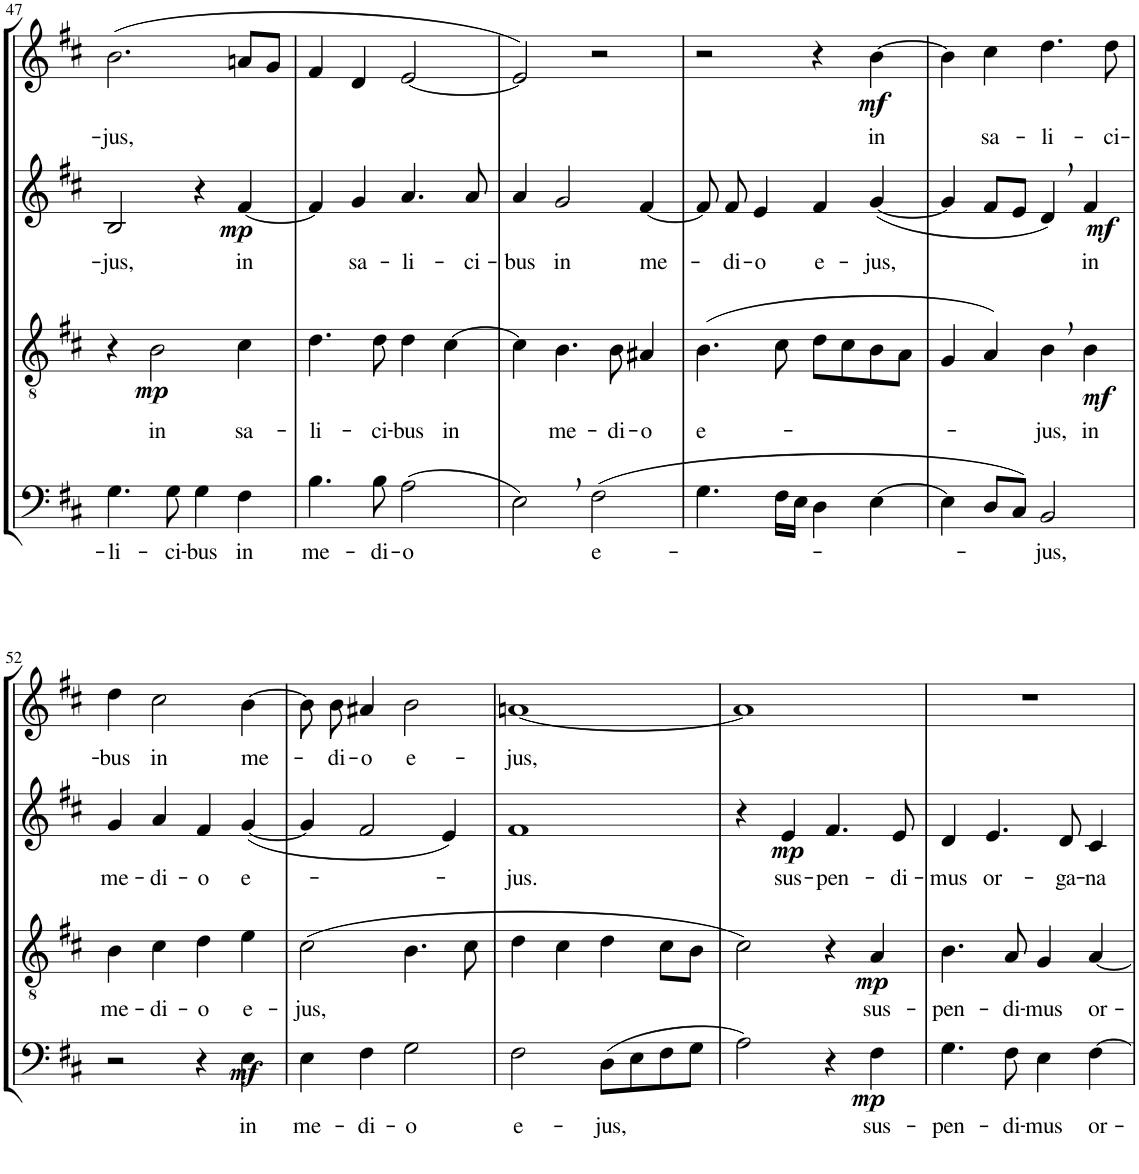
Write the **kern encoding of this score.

**kern	**text	**dynam	**kern	**text	**dynam	**kern	**text	**dynam	**kern	**text	**dynam
*part4	*part4	*part4	*part3	*part3	*part3	*part2	*part2	*part2	*part1	*part1	*part1
*staff4	*staff4	*staff4	*staff3	*staff3	*staff3	*staff2	*staff2	*staff2	*staff1	*staff1	*staff1
*I"Bassi	*	*	*I"Tenori	*	*	*I"Contralti	*	*	*I"Soprani	*	*
!!LO:PB:g=z
*clefF4	*	*	*clefGv2	*	*	*clefG2	*	*	*clefG2	*	*
*k[f#c#]	*	*	*k[f#c#]	*	*	*k[f#c#]	*	*	*k[f#c#]	*	*
*D:	*	*	*D:	*	*	*D:	*	*	*D:	*	*
*M4/4	*	*	*M4/4	*	*	*M4/4	*	*	*M4/4	*	*
*met(c)	*	*	*met(c)	*	*	*met(c)	*	*	*met(c)	*	*
=47	=47	=47	=47	=47	=47	=47	=47	=47	=47	=47	=47
!	!LO:LY:b	!	!	!	!	!	!LO:LY:b	!	!	!LO:LY:b	!
4.G\	-li-	.	4r	.	.	2B/	-jus,	.	(2.b\	-jus,	.
!	!	!	!	!LO:LY:b	!LO:DY:b	!	!	!	!	!	!
.	.	.	2B\	in	mp	.	.	.	.	.	.
!	!LO:LY:b	!	!	!	!	!	!	!	!	!	!
8G\	-ci-	.	.	.	.	.	.	.	.	.	.
!	!LO:LY:b	!	!	!	!	!	!	!	!	!	!
4G\	-bus	.	.	.	.	4r	.	.	.	.	.
!	!LO:LY:b	!	!	!LO:LY:b	!	!	!LO:LY:b	!LO:DY:b	!	!	!
4F#\	in	.	4c#\	sa-	.	[4f#/	in	mp	8an/L	.	.
.	.	.	.	.	.	.	.	.	8g/J	.	.
=48	=48	=48	=48	=48	=48	=48	=48	=48	=48	=48	=48
!	!LO:LY:b	!	!	!LO:LY:b	!	!	!	!	!	!	!
4.B\	me-	.	4.d\	-li-	.	4f#/]	.	.	4f#/	.	.
!	!	!	!	!	!	!	!LO:LY:b	!	!	!	!
.	.	.	.	.	.	4g/	sa-	.	4d/	.	.
!	!LO:LY:b	!	!	!LO:LY:b	!	!	!	!	!	!	!
8B\	-di-	.	8d\	-ci-	.	.	.	.	.	.	.
!	!LO:LY:b	!	!	!LO:LY:b	!	!	!LO:LY:b	!	!	!	!
(2A\	-o	.	4d\	-bus	.	4.a/	-li-	.	[2e/	.	.
!	!	!	!	!LO:LY:b	!	!	!	!	!	!	!
.	.	.	[4c#\	in	.	.	.	.	.	.	.
!	!	!	!	!	!	!	!LO:LY:b	!	!	!	!
.	.	.	.	.	.	8a/	-ci-	.	.	.	.
=49	=49	=49	=49	=49	=49	=49	=49	=49	=49	=49	=49
!	!	!	!	!	!	!	!LO:LY:b	!	!	!	!
2E,\)	.	.	4c#\]	.	.	4a/	-bus	.	2e/])	.	.
!	!	!	!	!LO:LY:b	!	!	!LO:LY:b	!	!	!	!
.	.	.	4.B\	me-	.	2g/	in	.	.	.	.
!	!LO:LY:b	!	!	!	!	!	!	!	!	!	!
(2F#\	e-	.	.	.	.	.	.	.	2r	.	.
!	!	!	!	!LO:LY:b	!	!	!	!	!	!	!
.	.	.	8B\	-di-	.	.	.	.	.	.	.
!	!	!	!	!LO:LY:b	!	!	!LO:LY:b	!	!	!	!
.	.	.	4A#X/	-o	.	[4f#/	me-	.	.	.	.
=50	=50	=50	=50	=50	=50	=50	=50	=50	=50	=50	=50
!	!	!	!	!LO:LY:b	!	!	!	!	!	!	!
4.G\	.	.	(4.B\	e-	.	8f#/]	.	.	2r	.	.
!	!	!	!	!	!	!	!LO:LY:b	!	!	!	!
.	.	.	.	.	.	8f#/	-di-	.	.	.	.
!	!	!	!	!	!	!	!LO:LY:b	!	!	!	!
.	.	.	.	.	.	4e/	-o	.	.	.	.
16F#\LL	.	.	8c#\	.	.	.	.	.	.	.	.
16E\JJ	.	.	.	.	.	.	.	.	.	.	.
!	!	!	!	!	!	!	!LO:LY:b	!	!	!	!
4D\	.	.	8d\L	.	.	4f#/	e-	.	4r	.	.
.	.	.	8c#\	.	.	.	.	.	.	.	.
!	!	!	!	!	!	!	!LO:LY:b	!	!	!LO:LY:b	!LO:DY:b
[4E\	.	.	8B\	.	.	([4g/	-jus,	.	[4b\	in	mf
.	.	.	8A\J	.	.	.	.	.	.	.	.
=51	=51	=51	=51	=51	=51	=51	=51	=51	=51	=51	=51
4E\]	.	.	4G/	.	.	4g/]	.	.	4b\]	.	.
!	!	!	!	!	!	!	!	!	!	!LO:LY:b	!
8D/L	.	.	4A/)	.	.	8f#/L	.	.	4cc#\	sa-	.
8C#/J)	.	.	.	.	.	8e/J	.	.	.	.	.
!	!LO:LY:b	!	!	!LO:LY:b	!	!	!	!	!	!LO:LY:b	!
2BB/	-jus,	.	4B,\	-jus,	.	4d,/)	.	.	4.dd\	-li-	.
!	!	!	!	!LO:LY:b	!LO:DY:b	!	!LO:LY:b	!LO:DY:b	!	!	!
.	.	.	4B\	in	mf	4f#/	in	mf	.	.	.
!	!	!	!	!	!	!	!	!	!	!LO:LY:b	!
.	.	.	.	.	.	.	.	.	8dd\	-ci-	.
!!LO:LB:g=z
=52	=52	=52	=52	=52	=52	=52	=52	=52	=52	=52	=52
!	!	!	!	!LO:LY:b	!	!	!LO:LY:b	!	!	!LO:LY:b	!
2r	.	.	4B\	me-	.	4g/	me-	.	4dd\	-bus	.
!	!	!	!	!LO:LY:b	!	!	!LO:LY:b	!	!	!LO:LY:b	!
.	.	.	4c#\	-di-	.	4a/	-di-	.	2cc#\	in	.
!	!	!	!	!LO:LY:b	!	!	!LO:LY:b	!	!	!	!
4r	.	.	4d\	-o	.	4f#/	-o	.	.	.	.
!	!LO:LY:b	!LO:DY:b	!	!LO:LY:b	!	!	!LO:LY:b	!	!	!LO:LY:b	!
4E\	in	mf	4e\	e-	.	([4g/	e-	.	[4b\	me-	.
=53	=53	=53	=53	=53	=53	=53	=53	=53	=53	=53	=53
!	!LO:LY:b	!	!	!LO:LY:b	!	!	!	!	!	!	!
4E\	me-	.	(2c#\	-jus,	.	4g/]	.	.	8b\]	.	.
!	!	!	!	!	!	!	!	!	!	!LO:LY:b	!
.	.	.	.	.	.	.	.	.	8b\	-di-	.
!	!LO:LY:b	!	!	!	!	!	!	!	!	!LO:LY:b	!
4F#\	-di-	.	.	.	.	2f#/	.	.	4a#X/	-o	.
!	!LO:LY:b	!	!	!	!	!	!	!	!	!LO:LY:b	!
2G\	-o	.	4.B\	.	.	.	.	.	2b\	e-	.
.	.	.	.	.	.	4e/)	.	.	.	.	.
.	.	.	8c#\	.	.	.	.	.	.	.	.
=54	=54	=54	=54	=54	=54	=54	=54	=54	=54	=54	=54
!	!LO:LY:b	!	!	!	!	!	!LO:LY:b	!	!	!LO:LY:b	!
2F#\	e-	.	4d\	.	.	1f#	-jus.	.	[1an	-jus,	.
.	.	.	4c#\	.	.	.	.	.	.	.	.
!	!LO:LY:b	!	!	!	!	!	!	!	!	!	!
(8D\L	-jus,	.	4d\	.	.	.	.	.	.	.	.
8E\	.	.	.	.	.	.	.	.	.	.	.
8F#\	.	.	8c#\L	.	.	.	.	.	.	.	.
8G\J	.	.	8B\J	.	.	.	.	.	.	.	.
=55	=55	=55	=55	=55	=55	=55	=55	=55	=55	=55	=55
2A\)	.	.	2c#\)	.	.	4r	.	.	1a]	.	.
!	!	!	!	!	!	!	!LO:LY:b	!LO:DY:b	!	!	!
.	.	.	.	.	.	4e/	sus-	mp	.	.	.
!	!	!	!	!	!	!	!LO:LY:b	!	!	!	!
4r	.	.	4r	.	.	4.f#/	-pen-	.	.	.	.
!	!LO:LY:b	!LO:DY:b	!	!LO:LY:b	!LO:DY:b	!	!	!	!	!	!
4F#\	sus-	mp	4A/	sus-	mp	.	.	.	.	.	.
!	!	!	!	!	!	!	!LO:LY:b	!	!	!	!
.	.	.	.	.	.	8e/	-di-	.	.	.	.
=56	=56	=56	=56	=56	=56	=56	=56	=56	=56	=56	=56
!	!LO:LY:b	!	!	!LO:LY:b	!	!	!LO:LY:b	!	!	!	!
4.G\	-pen-	.	4.B\	-pen-	.	4d/	-mus	.	1r	.	.
!	!	!	!	!	!	!	!LO:LY:b	!	!	!	!
.	.	.	.	.	.	4.e/	or-	.	.	.	.
!	!LO:LY:b	!	!	!LO:LY:b	!	!	!	!	!	!	!
8F#\	-di-	.	8A/	-di-	.	.	.	.	.	.	.
!	!LO:LY:b	!	!	!LO:LY:b	!	!	!	!	!	!	!
4E\	-mus	.	4G/	-mus	.	.	.	.	.	.	.
!	!	!	!	!	!	!	!LO:LY:b	!	!	!	!
.	.	.	.	.	.	8d/	-ga-	.	.	.	.
!	!LO:LY:b	!	!	!LO:LY:b	!	!	!LO:LY:b	!	!	!	!
[4F#\	or-	.	[4A/	or-	.	4c#/	-na	.	.	.	.
=	=	=	=	=	=	=	=	=	=	=	=
*-	*-	*-	*-	*-	*-	*-	*-	*-	*-	*-	*-
